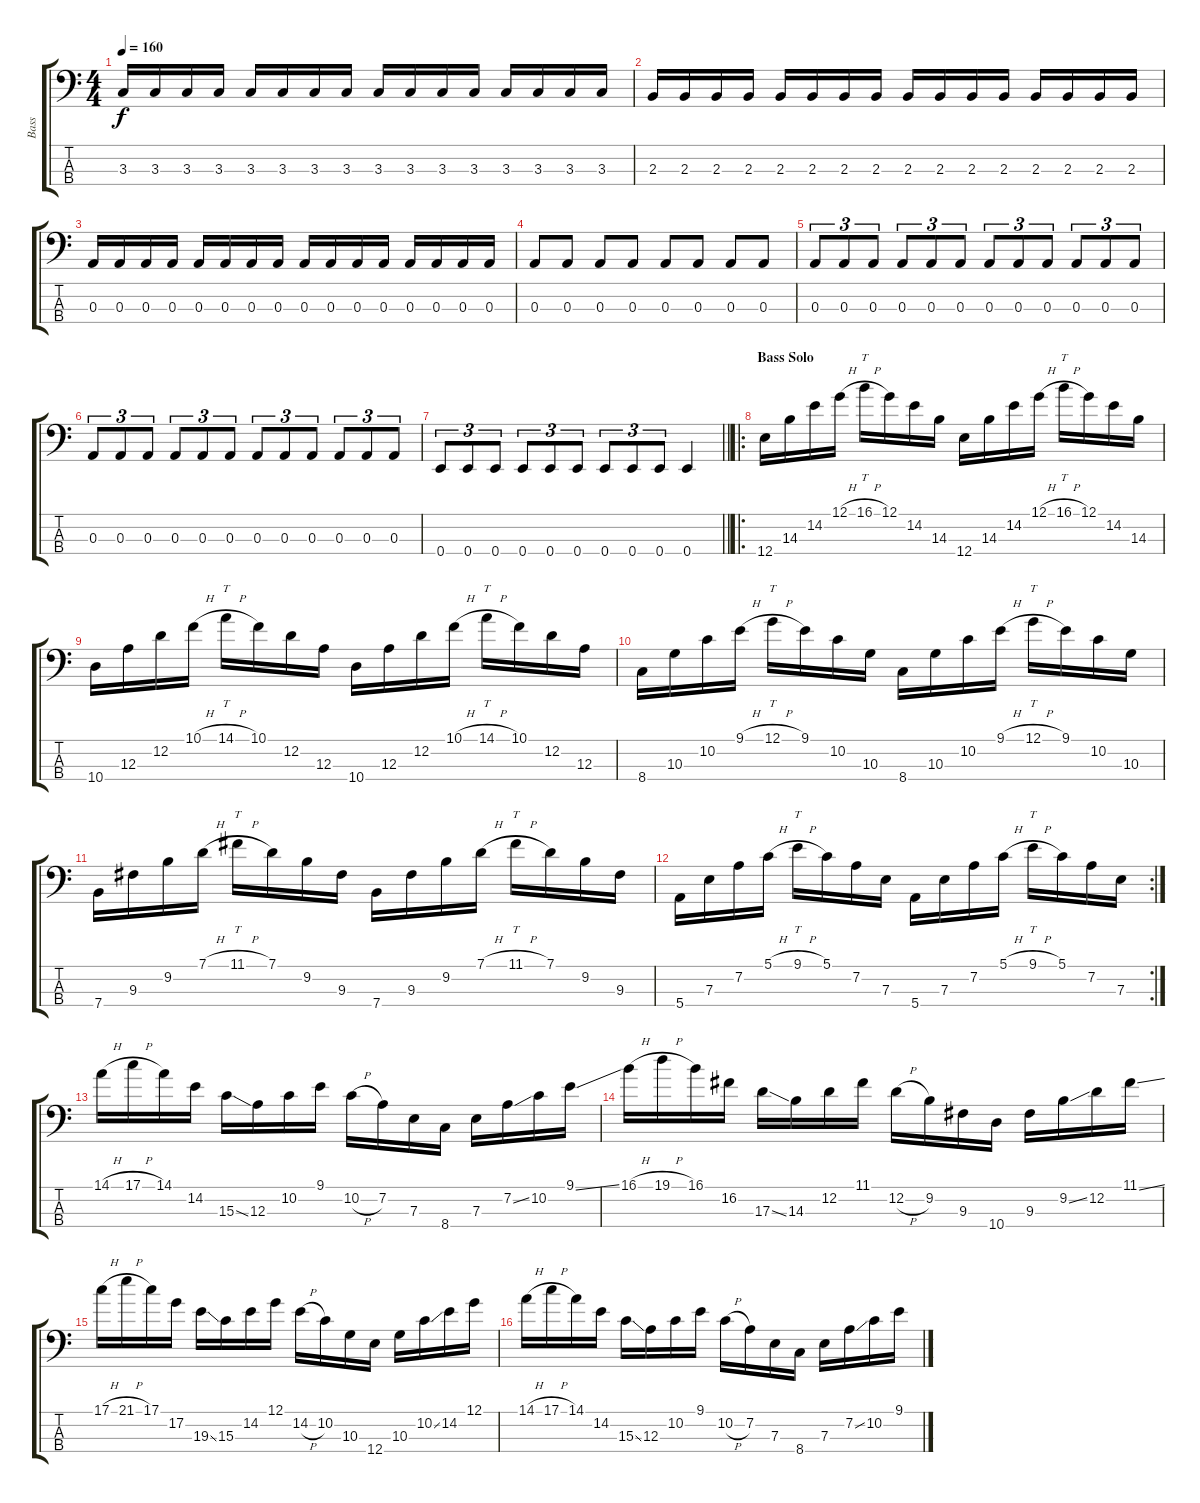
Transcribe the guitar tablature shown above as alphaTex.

\track ("Bass" "Bass") {instrument electricbassfinger}
\staff {score tabs}
\tuning (G2 D2 A1 E1) {hide}
\ts (4 4)
\tempo 160
\clef f4
\ks c
3.3.16{dy f} 3.3.16 3.3.16 3.3.16 3.3.16 3.3.16 3.3.16 3.3.16 3.3.16 3.3.16 3.3.16 3.3.16 3.3.16 3.3.16 3.3.16 3.3.16 |
2.3.16 2.3.16 2.3.16 2.3.16 2.3.16 2.3.16 2.3.16 2.3.16 2.3.16 2.3.16 2.3.16 2.3.16 2.3.16 2.3.16 2.3.16 2.3.16 |
0.3.16 0.3.16 0.3.16 0.3.16 0.3.16 0.3.16 0.3.16 0.3.16 0.3.16 0.3.16 0.3.16 0.3.16 0.3.16 0.3.16 0.3.16 0.3.16 |
0.3.8 0.3.8 0.3.8 0.3.8 0.3.8 0.3.8 0.3.8 0.3.8 |
0.3.8{tu (3 2)} 0.3.8{tu (3 2)} 0.3.8{tu (3 2)} 0.3.8{tu (3 2)} 0.3.8{tu (3 2)} 0.3.8{tu (3 2)} 0.3.8{tu (3 2)} 0.3.8{tu (3 2)} 0.3.8{tu (3 2)} 0.3.8{tu (3 2)} 0.3.8{tu (3 2)} 0.3.8{tu (3 2)} |
0.3.8{tu (3 2)} 0.3.8{tu (3 2)} 0.3.8{tu (3 2)} 0.3.8{tu (3 2)} 0.3.8{tu (3 2)} 0.3.8{tu (3 2)} 0.3.8{tu (3 2)} 0.3.8{tu (3 2)} 0.3.8{tu (3 2)} 0.3.8{tu (3 2)} 0.3.8{tu (3 2)} 0.3.8{tu (3 2)} |
\barLineRight lightlight
0.4.8{tu (3 2)} 0.4.8{tu (3 2)} 0.4.8{tu (3 2)} 0.4.8{tu (3 2)} 0.4.8{tu (3 2)} 0.4.8{tu (3 2)} 0.4.8{tu (3 2)} 0.4.8{tu (3 2)} 0.4.8{tu (3 2)} 0.4.4 |
\ro
\section ("" "Bass Solo")
12.4.16 14.3.16 14.2.16 12.1{h}.16 16.1{h}.16{tt} 12.1.16 14.2.16 14.3.16 12.4.16 14.3.16 14.2.16 12.1{h}.16 16.1{h}.16{tt} 12.1.16 14.2.16 14.3.16 |
10.4.16 12.3.16 12.2.16 10.1{h}.16 14.1{h}.16{tt} 10.1.16 12.2.16 12.3.16 10.4.16 12.3.16 12.2.16 10.1{h}.16 14.1{h}.16{tt} 10.1.16 12.2.16 12.3.16 |
8.4.16 10.3.16 10.2.16 9.1{h}.16 12.1{h}.16{tt} 9.1.16 10.2.16 10.3.16 8.4.16 10.3.16 10.2.16 9.1{h}.16 12.1{h}.16{tt} 9.1.16 10.2.16 10.3.16 |
7.4.16 9.3.16 9.2.16 7.1{h}.16 11.1{h}.16{tt} 7.1.16 9.2.16 9.3.16 7.4.16 9.3.16 9.2.16 7.1{h}.16 11.1{h}.16{tt} 7.1.16 9.2.16 9.3.16 |
\rc 2
5.4.16 7.3.16 7.2.16 5.1{h}.16 9.1{h}.16{tt} 5.1.16 7.2.16 7.3.16 5.4.16 7.3.16 7.2.16 5.1{h}.16 9.1{h}.16{tt} 5.1.16 7.2.16 7.3.16 |
14.1{h}.16 17.1{h}.16 14.1.16 14.2.16 15.3{ss}.16 12.3.16 10.2.16 9.1.16 10.2{h}.16 7.2.16 7.3.16 8.4.16 7.3.16 7.2{ss}.16 10.2.16 9.1{ss}.16 |
16.1{h}.16 19.1{h}.16 16.1.16 16.2.16 17.3{ss}.16 14.3.16 12.2.16 11.1.16 12.2{h}.16 9.2.16 9.3.16 10.4.16 9.3.16 9.2{ss}.16 12.2.16 11.1{ss}.16 |
17.1{h}.16 21.1{h}.16 17.1.16 17.2.16 19.3{ss}.16 15.3.16 14.2.16 12.1.16 14.2{h}.16 10.2.16 10.3.16 12.4.16 10.3.16 10.2{ss}.16 14.2.16 12.1.16 |
14.1{h}.16 17.1{h}.16 14.1.16 14.2.16 15.3{ss}.16 12.3.16 10.2.16 9.1.16 10.2{h}.16 7.2.16 7.3.16 8.4.16 7.3.16 7.2{ss}.16 10.2.16 9.1{ss}.16
